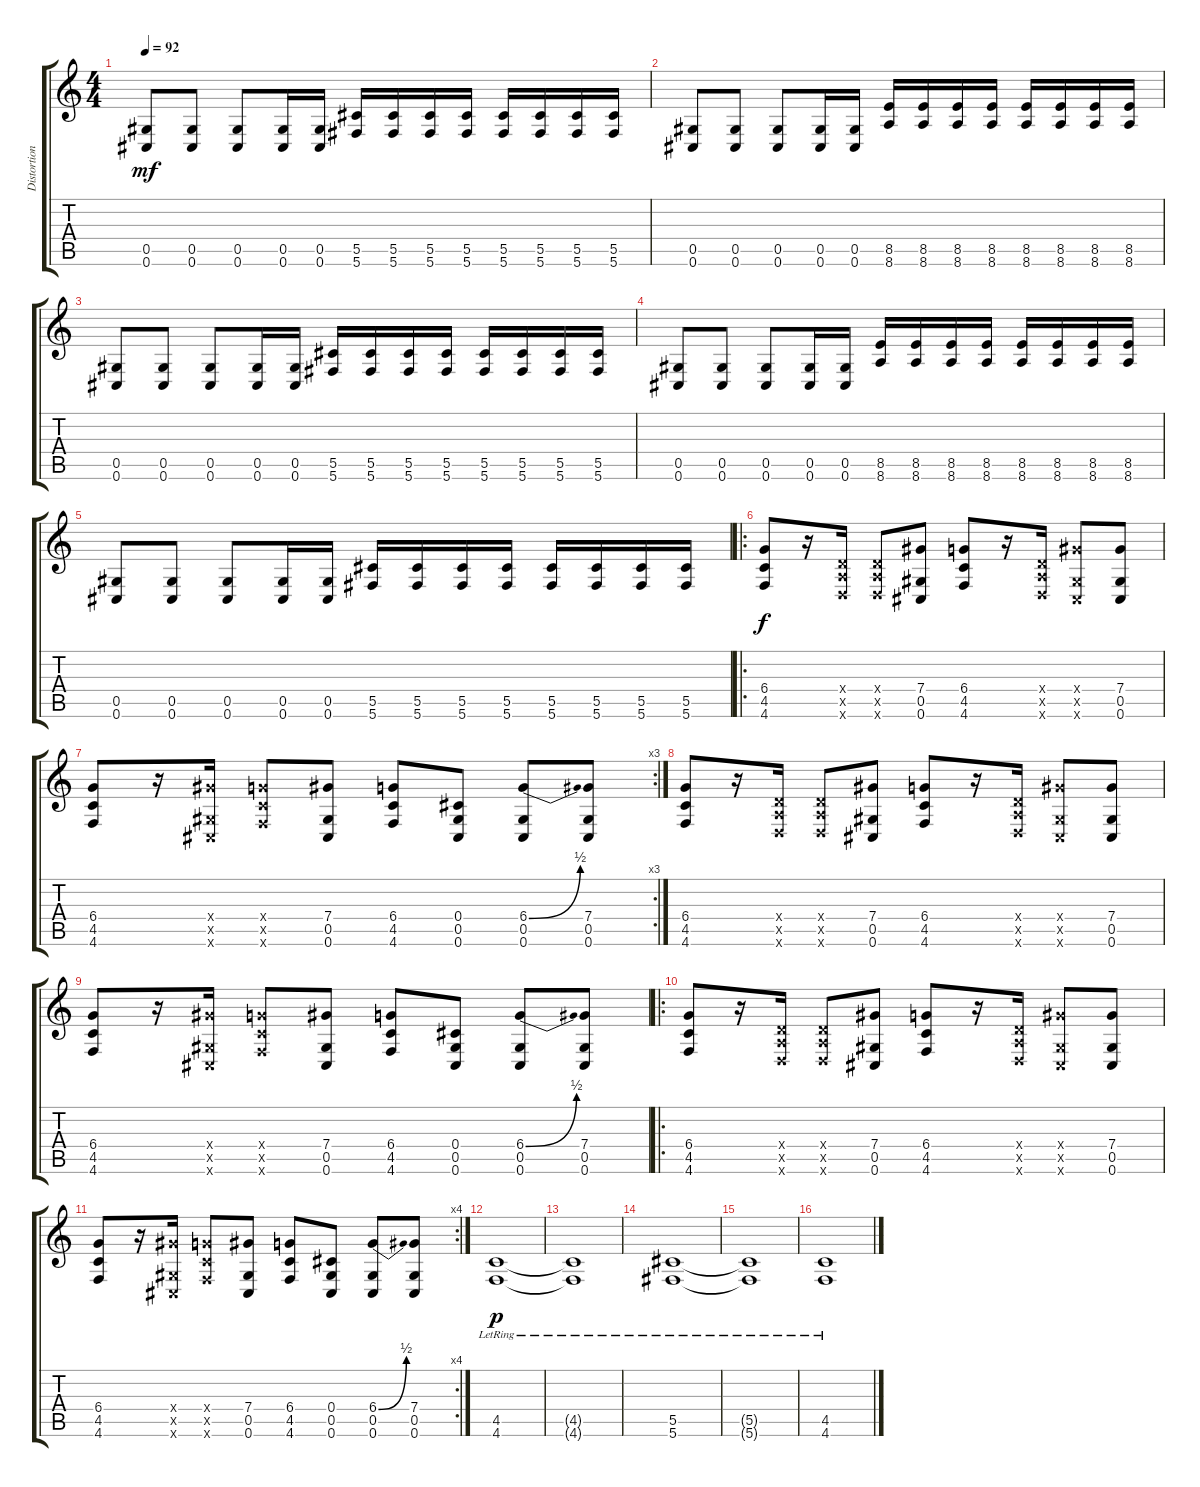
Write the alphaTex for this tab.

\track ("Distortion Lead" "Distortion") {instrument distortionguitar}
\staff {score tabs}
\tuning (Db4 Ab3 F3 Db3 Ab2 Db2) {hide}
\ts (4 4)
\tempo 92
\clef g2
\ks c
(0.5 0.6).8{dy mf} (0.5 0.6).8 (0.5 0.6).8 (0.5 0.6).16 (0.5 0.6).16 (5.5 5.6).16 (5.5 5.6).16 (5.5 5.6).16 (5.5 5.6).16 (5.5 5.6).16 (5.5 5.6).16 (5.5 5.6).16 (5.5 5.6).16 |
(0.5 0.6).8 (0.5 0.6).8 (0.5 0.6).8 (0.5 0.6).16 (0.5 0.6).16 (8.5 8.6).16 (8.5 8.6).16 (8.5 8.6).16 (8.5 8.6).16 (8.5 8.6).16 (8.5 8.6).16 (8.5 8.6).16 (8.5 8.6).16 |
(0.5 0.6).8 (0.5 0.6).8 (0.5 0.6).8 (0.5 0.6).16 (0.5 0.6).16 (5.5 5.6).16 (5.5 5.6).16 (5.5 5.6).16 (5.5 5.6).16 (5.5 5.6).16 (5.5 5.6).16 (5.5 5.6).16 (5.5 5.6).16 |
(0.5 0.6).8 (0.5 0.6).8 (0.5 0.6).8 (0.5 0.6).16 (0.5 0.6).16 (8.5 8.6).16 (8.5 8.6).16 (8.5 8.6).16 (8.5 8.6).16 (8.5 8.6).16 (8.5 8.6).16 (8.5 8.6).16 (8.5 8.6).16 |
(0.5 0.6).8 (0.5 0.6).8 (0.5 0.6).8 (0.5 0.6).16 (0.5 0.6).16 (5.5 5.6).16 (5.5 5.6).16 (5.5 5.6).16 (5.5 5.6).16 (5.5 5.6).16 (5.5 5.6).16 (5.5 5.6).16 (5.5 5.6).16 |
\ro
(6.4 4.5 4.6).8{dy f} r.16 (1.4{x} 1.5{x} 1.6{x}).16 (1.4{x} 1.5{x} 1.6{x}).8 (7.4 0.5 0.6).8 (6.4 4.5 4.6).8 r.16 (1.4{x} 1.5{x} 1.6{x}).16 (7.4{x} 0.5{x} 0.6{x}).8 (7.4 0.5 0.6).8 |
\rc 3
(6.4 4.5 4.6).8 r.16 (7.4{x} 0.5{x} 0.6{x}).16 (6.4{x} 4.5{x} 4.6{x}).8 (7.4 0.5 0.6).8 (6.4 4.5 4.6).8 (0.4 0.5 0.6).8 (6.4{be (bend 0 0 60 2)} 0.5 0.6).8 (7.4 0.5 0.6).8 |
(6.4 4.5 4.6).8 r.16 (1.4{x} 1.5{x} 1.6{x}).16 (1.4{x} 1.5{x} 1.6{x}).8 (7.4 0.5 0.6).8 (6.4 4.5 4.6).8 r.16 (1.4{x} 1.5{x} 1.6{x}).16 (7.4{x} 0.5{x} 0.6{x}).8 (7.4 0.5 0.6).8 |
(6.4 4.5 4.6).8 r.16 (7.4{x} 0.5{x} 0.6{x}).16 (6.4{x} 4.5{x} 4.6{x}).8 (7.4 0.5 0.6).8 (6.4 4.5 4.6).8 (0.4 0.5 0.6).8 (6.4{be (bend 0 0 60 2)} 0.5 0.6).8 (7.4 0.5 0.6).8 |
\ro
(6.4 4.5 4.6).8 r.16 (1.4{x} 1.5{x} 1.6{x}).16 (1.4{x} 1.5{x} 1.6{x}).8 (7.4 0.5 0.6).8 (6.4 4.5 4.6).8 r.16 (1.4{x} 1.5{x} 1.6{x}).16 (7.4{x} 0.5{x} 0.6{x}).8 (7.4 0.5 0.6).8 |
\rc 4
(6.4 4.5 4.6).8 r.16 (7.4{x} 0.5{x} 0.6{x}).16 (6.4{x} 4.5{x} 4.6{x}).8 (7.4 0.5 0.6).8 (6.4 4.5 4.6).8 (0.4 0.5 0.6).8 (6.4{be (bend 0 0 60 2)} 0.5 0.6).8 (7.4 0.5 0.6).8 |
(4.5{lr} 4.6{lr}).1{dy p} |
(4.5{lr t} 4.6{lr t}).1 |
(5.5{lr} 5.6{lr}).1 |
(5.5{lr t} 5.6{lr t}).1 |
(4.5{lr} 4.6{lr}).1
